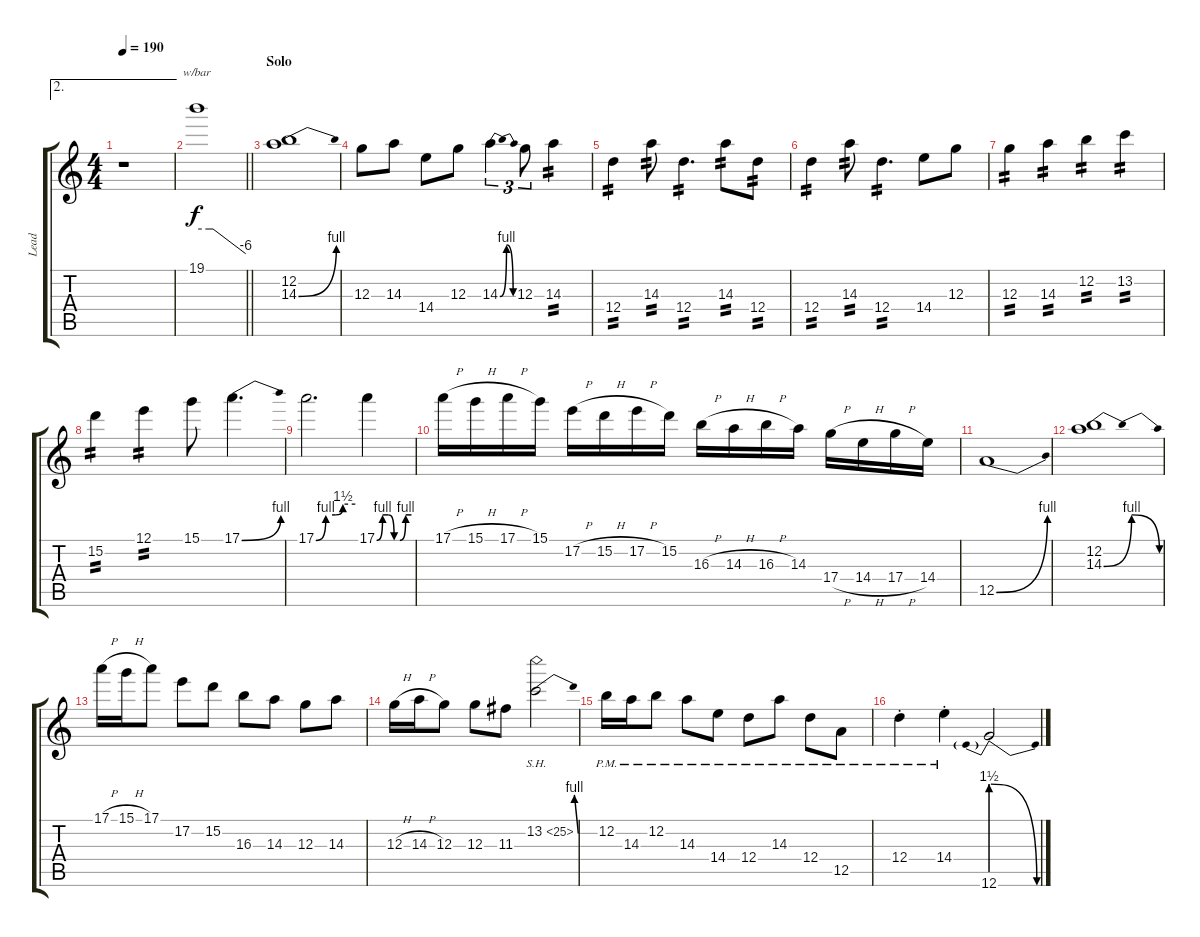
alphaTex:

\track ("Lead" "Lead") {instrument distortionguitar}
\staff {score tabs}
\tuning (E4 B3 G3 D3 A2 E2) {hide}
\ae 2
\ts (4 4)
\tempo 190
\clef g2
\ks c
r.1{dy f} |
\barLineRight lightlight
19.1.1{tbe (custom default 0 0 15 0 20 0 60 -24)} |
\section ("" "Solo")
(12.2 14.3{be (bend 0 0 60 4)}).1 |
12.3.8 14.3.8 14.4.8 12.3.8 14.3{be (bendrelease 0 0 15 4 45 4 60 0)}.4{tu (3 2)} 12.3.8{tu (3 2)} 14.3.4{tp 2} |
12.4.4{tp 2} 14.3.8{tp 2} 12.4.4{d tp 2} 14.3.8{tp 2} 12.4.8{tp 2} |
12.4.4{tp 2} 14.3.8{tp 2} 12.4.4{d tp 2} 14.4.8 12.3.8 |
12.3.4{tp 2} 14.3.4{tp 2} 12.2.4{tp 2} 13.2.4{tp 2} |
15.2.4{tp 2} 12.1.4{tp 2} 15.1.8 17.1{be (bend 0 0 60 4)}.4{d} |
17.1{be (custom 0 0 15 4 30 4 41 6 60 6)}.2{d} 17.1{be (custom 0 0 10 4 20 4 30 0 40 0 50 4 60 4)}.4 |
17.1{h}.16 15.1{h}.16 17.1{h}.16 15.1.16 17.2{h}.16 15.2{h}.16 17.2{h}.16 15.2.16 16.3{h}.16 14.3{h}.16 16.3{h}.16 14.3.16 17.4{h}.16 14.4{h}.16 17.4{h}.16 14.4.16 |
12.5{be (bend 0 0 60 4)}.1 |
(12.2 14.3{be (bendrelease 0 0 30 4 30 4 60 0)}).1 |
17.1{h}.16 15.1{h}.16 17.1.8 17.2.8 15.2.8 16.3.8 14.3.8 12.3.8 14.3.8 |
12.3{h}.16 14.3{h}.16 12.3.8 12.3.8 11.3.8 13.2{be (bend 0 0 60 4) sh 12}.2 |
12.2{pm}.16 14.3{pm}.16 12.2{pm}.8 14.3{pm}.8 14.4{pm}.8 12.4{pm}.8 14.3{pm}.8 12.4{pm}.8 12.5{pm}.8 |
12.4{pm st}.4 14.4{pm st}.4 12.6{be (prebendrelease 0 6 60 0)}.2
